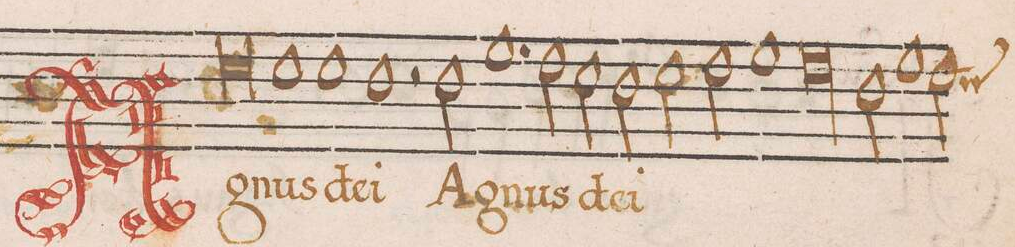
**kern	**text
*I"CANTVS	*
*clefC4	*
*k[]	*
*met(c|)	*
*M2/1	*
0d	AG-
=2	=2
1d	-nus
1d	de-
=3	=3
1c	-i
2r	.
2c\	A-
=4	=4
1.f	-gnus
2e\	.
=5	=5
2d\	de-
2c\	-i
2d\	.
2e\	.
=6	=6
1f	.
00e	.
=7	=7
=8	=8
2c\	.
1f	.
=9	=9
*custos:d	*
2e\	.
*-	*-
